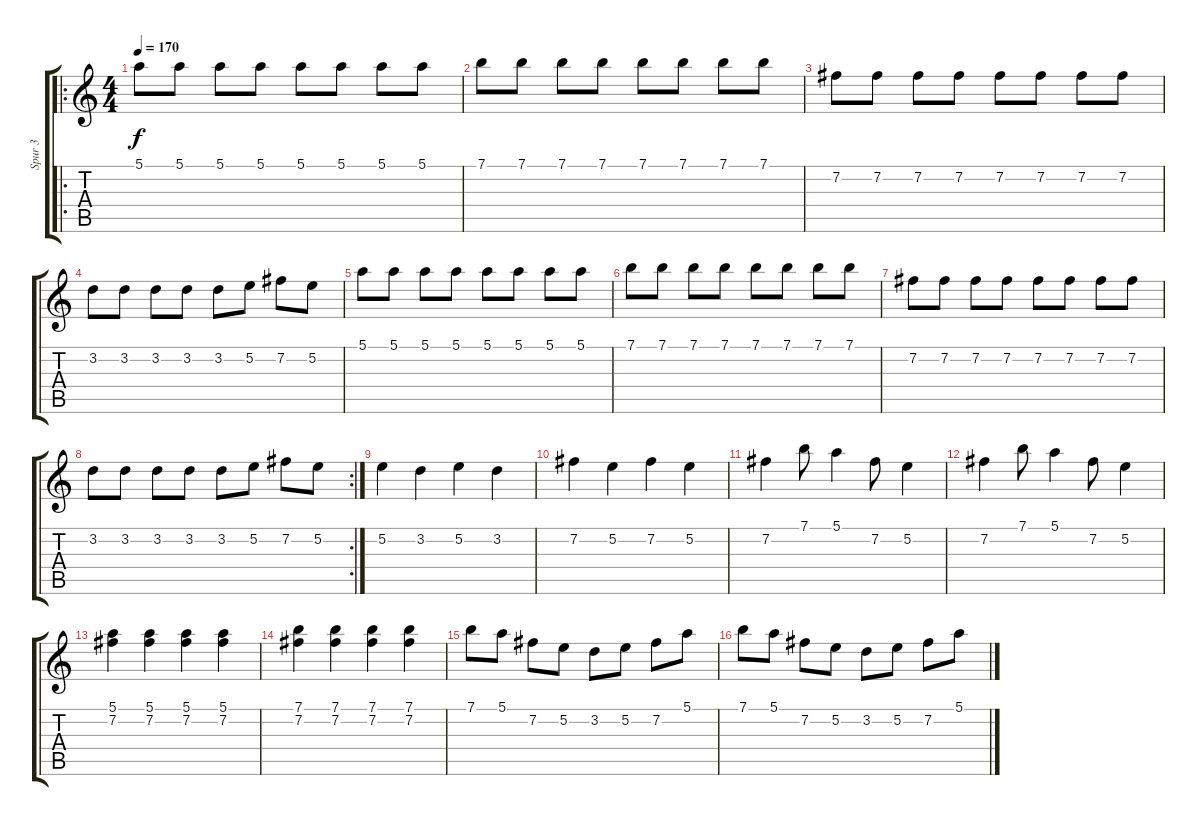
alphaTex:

\track ("Spur 3" "Spur 3") {instrument distortionguitar}
\staff {score tabs}
\tuning (E4 B3 G3 D3 A2 E2) {hide}
\ro
\ts (4 4)
\tempo 170
\clef g2
\ks c
5.1.8{dy f} 5.1.8 5.1.8 5.1.8 5.1.8 5.1.8 5.1.8 5.1.8 |
7.1.8 7.1.8 7.1.8 7.1.8 7.1.8 7.1.8 7.1.8 7.1.8 |
7.2.8 7.2.8 7.2.8 7.2.8 7.2.8 7.2.8 7.2.8 7.2.8 |
3.2.8 3.2.8 3.2.8 3.2.8 3.2.8 5.2.8 7.2.8 5.2.8 |
5.1.8 5.1.8 5.1.8 5.1.8 5.1.8 5.1.8 5.1.8 5.1.8 |
7.1.8 7.1.8 7.1.8 7.1.8 7.1.8 7.1.8 7.1.8 7.1.8 |
7.2.8 7.2.8 7.2.8 7.2.8 7.2.8 7.2.8 7.2.8 7.2.8 |
\rc 2
3.2.8 3.2.8 3.2.8 3.2.8 3.2.8 5.2.8 7.2.8 5.2.8 |
5.2.4 3.2.4 5.2.4 3.2.4 |
7.2.4 5.2.4 7.2.4 5.2.4 |
7.2.4 7.1.8 5.1.4 7.2.8 5.2.4 |
7.2.4 7.1.8 5.1.4 7.2.8 5.2.4 |
(5.1 7.2).4 (5.1 7.2).4 (5.1 7.2).4 (5.1 7.2).4 |
(7.1 7.2).4 (7.1 7.2).4 (7.1 7.2).4 (7.1 7.2).4 |
7.1.8 5.1.8 7.2.8 5.2.8 3.2.8 5.2.8 7.2.8 5.1.8 |
7.1.8 5.1.8 7.2.8 5.2.8 3.2.8 5.2.8 7.2.8 5.1.8
